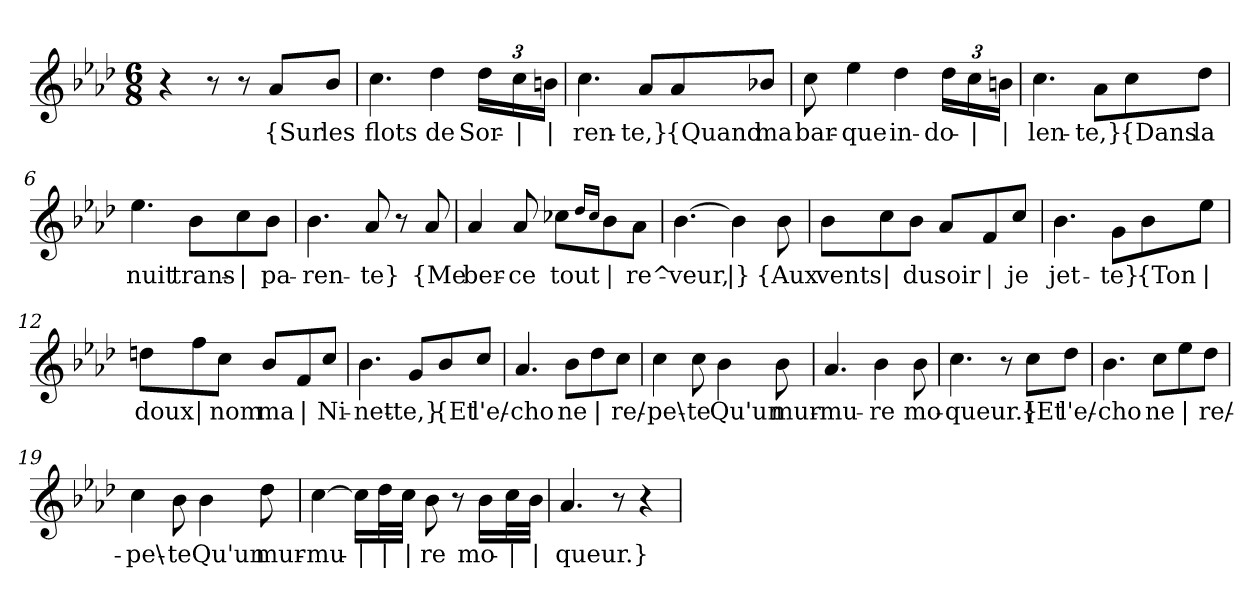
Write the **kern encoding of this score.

**kern	**text
*part1	*part1
*staff1	*staff1
*clefG2	*
*k[b-e-a-d-]	*
*M6/8	*
=1	=1
4r	.
8r	.
8r	.
!	!LO:LY:b
8a-/L	{Sur
!	!LO:LY:b
8b-/J	les
=2	=2
!	!LO:LY:b
4.cc\	flots
!	!LO:LY:b
4dd-\	de
*Xbrackettup	*
!	!LO:LY:b
24dd-\LL	Sor-
!	!LO:LY:b
24cc\	|
!	!LO:LY:b
24bn\JJ	|
=3	=3
!	!LO:LY:b
4.cc\	-ren-
!	!LO:LY:b
8a-/L	-te,}
!	!LO:LY:b
8a-/	{Quand
!	!LO:LY:b
8b-X/J	ma
=4	=4
!	!LO:LY:b
8cc\	bar-
!	!LO:LY:b
4ee-\	-que
!	!LO:LY:b
4dd-\	in-
!	!LO:LY:b
24dd-\LL	-do-
!	!LO:LY:b
24cc\	|
!	!LO:LY:b
24bn\JJ	|
=5	=5
!	!LO:LY:b
4.cc\	-len-
!	!LO:LY:b
8a-\L	-te,}
!	!LO:LY:b
8cc\	{Dans
!	!LO:LY:b
8dd-\J	la
!!LO:LB:g=z
=6	=6
!	!LO:LY:b
4.ee-\	nuit
!	!LO:LY:b
8b-\L	trans-
!	!LO:LY:b
8cc\	|
!	!LO:LY:b
8b-\J	-pa-
=7	=7
!	!LO:LY:b
4.b-\	-ren-
!	!LO:LY:b
8a-/	-te}
8r	.
!	!LO:LY:b
8a-/	{Me
=8	=8
!	!LO:LY:b
4a-/	ber-
!	!LO:LY:b
8a-/	-ce
!	!LO:LY:b
8cc-X\L	tout
16qdd-/LL	.
16qcc-/JJ	.
!	!LO:LY:b
8b-\	|
!	!LO:LY:b
8a-\J	re^-
=9	=9
!	!LO:LY:b
[4.b-\	-veur,
!	!LO:LY:b
4b-\]	|}
!	!LO:LY:b
8b-\	{Aux
=10	=10
!	!LO:LY:b
8b-\L	vents
!	!LO:LY:b
8cc\	|
!	!LO:LY:b
8b-\J	du
!	!LO:LY:b
8a-/L	soir
!	!LO:LY:b
8f/	|
!	!LO:LY:b
8cc/J	je
!!LO:LB:g=z
=11	=11
!	!LO:LY:b
4.b-\	jet-
!	!LO:LY:b
8g\L	-te}
!	!LO:LY:b
8b-\	{Ton
!	!LO:LY:b
8ee-\J	|
=12	=12
!	!LO:LY:b
8ddn\L	doux
!	!LO:LY:b
8ff\	|
!	!LO:LY:b
8cc\J	nom
!	!LO:LY:b
8b-/L	ma
!	!LO:LY:b
8f/	|
!	!LO:LY:b
8cc/J	Ni-
=13	=13
!	!LO:LY:b
4.b-\	-net-
!	!LO:LY:b
8g/L	-te,}
!	!LO:LY:b
8b-/	{Et
!	!LO:LY:b
8cc/J	l'e/-
=14	=14
!	!LO:LY:b
4.a-/	-cho
!	!LO:LY:b
8b-\L	ne
!	!LO:LY:b
8dd-\	|
!	!LO:LY:b
8cc\J	re/-
=15	=15
!	!LO:LY:b
4cc\	-pe\-
!	!LO:LY:b
8cc\	-te
!	!LO:LY:b
4b-\	Qu'un
!	!LO:LY:b
8b-\	mur-
!!LO:LB:g=z
=16	=16
!	!LO:LY:b
4.a-/	-mu-
!	!LO:LY:b
4b-\	-re
!	!LO:LY:b
8b-\	mo-
=17	=17
!	!LO:LY:b
4.cc\	-queur.}
8r	.
!	!LO:LY:b
8cc\L	{Et
!	!LO:LY:b
8dd-\J	l'e/-
=18	=18
!	!LO:LY:b
4.b-\	-cho
!	!LO:LY:b
8cc\L	ne
!	!LO:LY:b
8ee-\	|
!	!LO:LY:b
8dd-\J	re/-
=19	=19
!	!LO:LY:b
4cc\	-pe\-
!	!LO:LY:b
8b-\	-te
!	!LO:LY:b
4b-\	Qu'un
!	!LO:LY:b
8dd-\	mur-
=20	=20
!	!LO:LY:b
[4cc\	-mu-
!	!LO:LY:b
16cc\LL]	|
!	!LO:LY:b
32dd-\L	|
!	!LO:LY:b
32cc\JJJ	|
!	!LO:LY:b
8b-\	-re
8r	.
!	!LO:LY:b
16b-\LL	mo-
!	!LO:LY:b
32cc\L	|
!	!LO:LY:b
32b-\JJJ	|
=21	=21
!	!LO:LY:b
4.a-/	-queur.}
8r	.
4r	.
=	=
*-	*-
